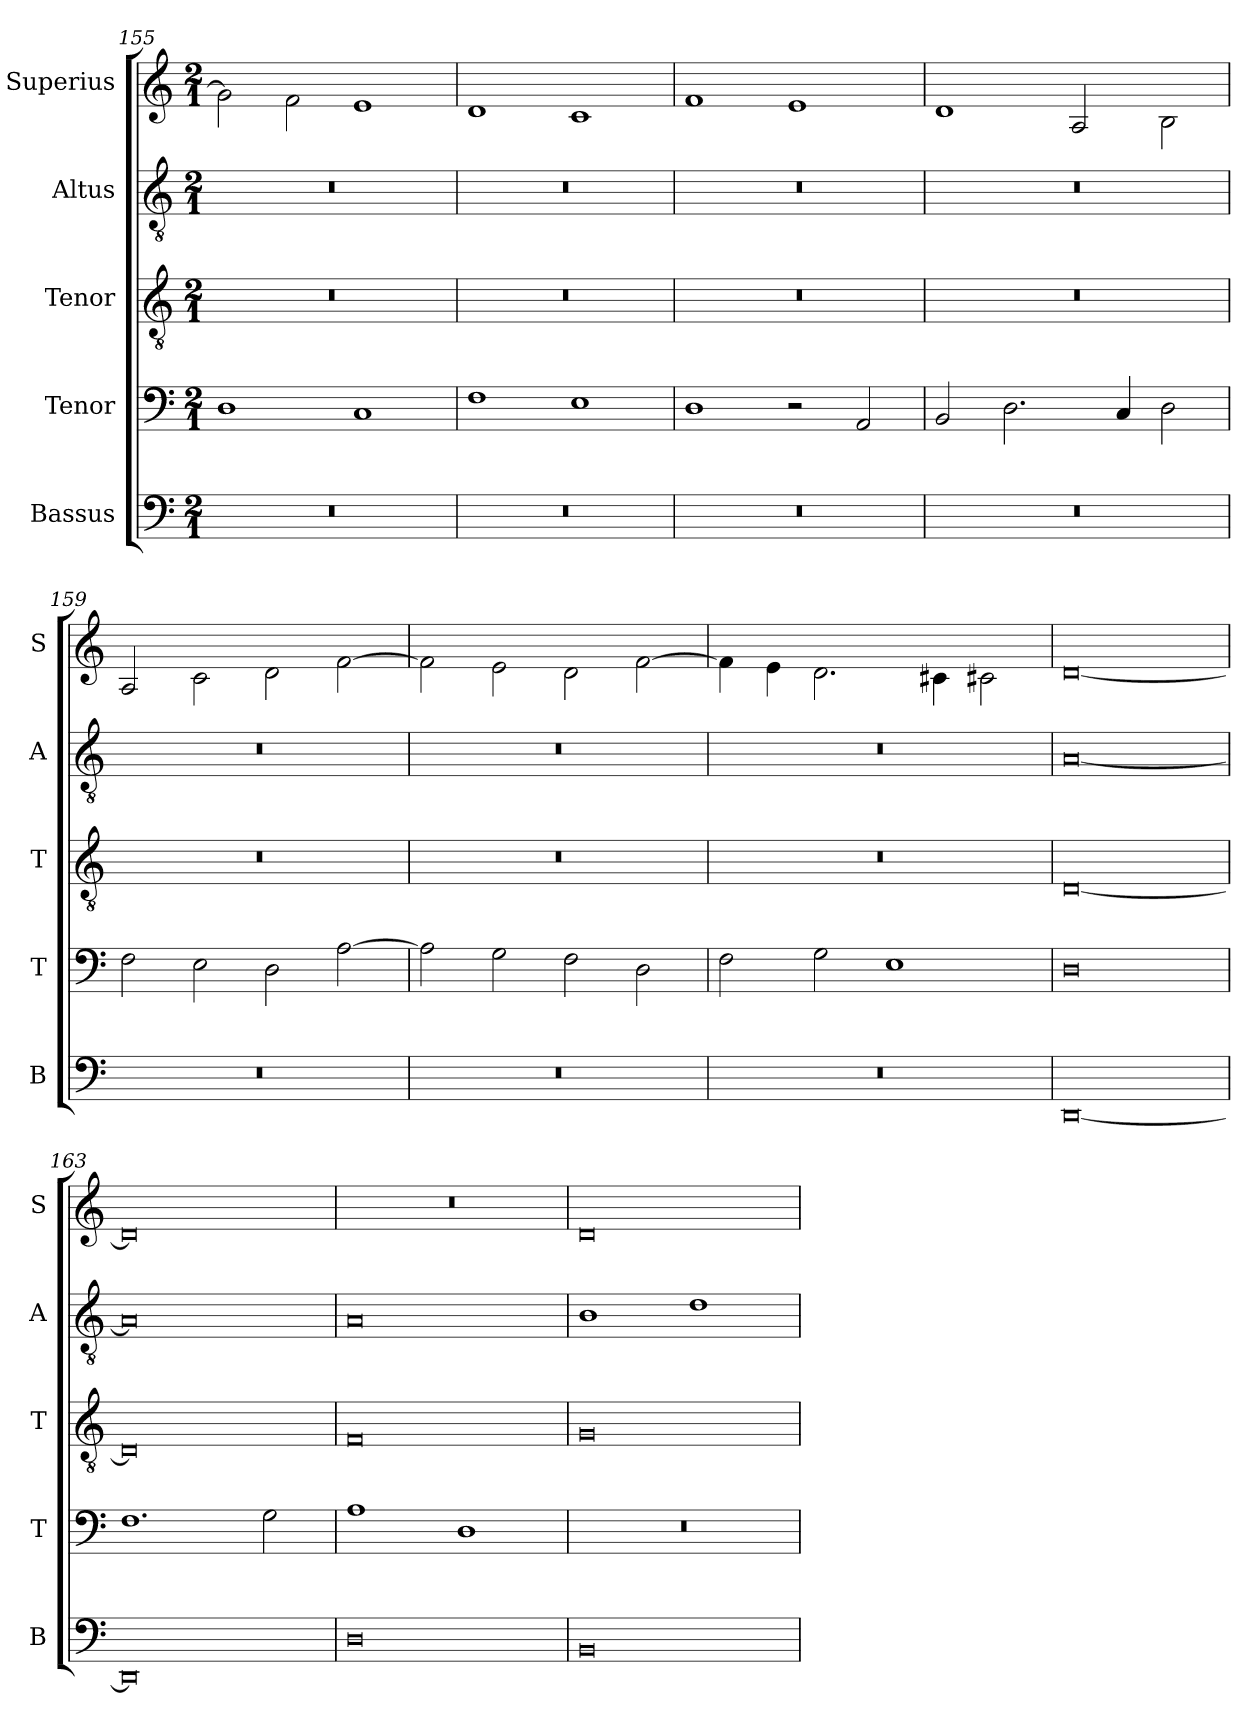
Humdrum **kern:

**kern	**kern	**kern	**kern	**kern
*part5	*part4	*part3	*part2	*part1
*staff5	*staff4	*staff3	*staff2	*staff1
*I"Bassus	*I"Tenor	*I"Tenor	*I"Altus	*I"Superius
*I'B	*I'T	*I'T	*I'A	*I'S
*clefF4	*clefF4	*clefGv2	*clefGv2	*clefG2
*k[]	*k[]	*k[]	*k[]	*k[]
*M2/1	*M2/1	*M2/1	*M2/1	*M2/1
=155	=155	=155	=155	=155
0r	1D	0r	0r	2g\]
.	.	.	.	2f\
.	1C	.	.	1e
=156	=156	=156	=156	=156
0r	1F	0r	0r	1d
.	1E	.	.	1c
=157	=157	=157	=157	=157
0r	1D	0r	0r	1f
.	2r	.	.	1e
.	2AA/	.	.	.
=158	=158	=158	=158	=158
0r	2BB/	0r	0r	1d
.	2.D\	.	.	.
.	.	.	.	2A/
.	4C/	.	.	.
.	2D\	.	.	2B\
=159	=159	=159	=159	=159
0r	2F\	0r	0r	2A/
.	2E\	.	.	2c\
.	2D\	.	.	2d\
.	[2A\	.	.	[2f\
=160	=160	=160	=160	=160
0r	2A\]	0r	0r	2f\]
.	2G\	.	.	2e\
.	2F\	.	.	2d\
.	2D\	.	.	[2f\
=161	=161	=161	=161	=161
0r	2F\	0r	0r	4f\]
.	.	.	.	4e\
.	2G\	.	.	2.d\
.	1E	.	.	.
.	.	.	.	4c#X\
.	.	.	.	2c#X\
=162	=162	=162	=162	=162
[0DD	0D	[0D	[0A	[0d
=163	=163	=163	=163	=163
0DD]	1.F	0D]	0A]	0d]
.	2G\	.	.	.
=164	=164	=164	=164	=164
0D	1A	0F	0A	0r
.	1D	.	.	.
=165	=165	=165	=165	=165
0BB	0r	0G	1B	0d
.	.	.	1d	.
=	=	=	=	=
*-	*-	*-	*-	*-
